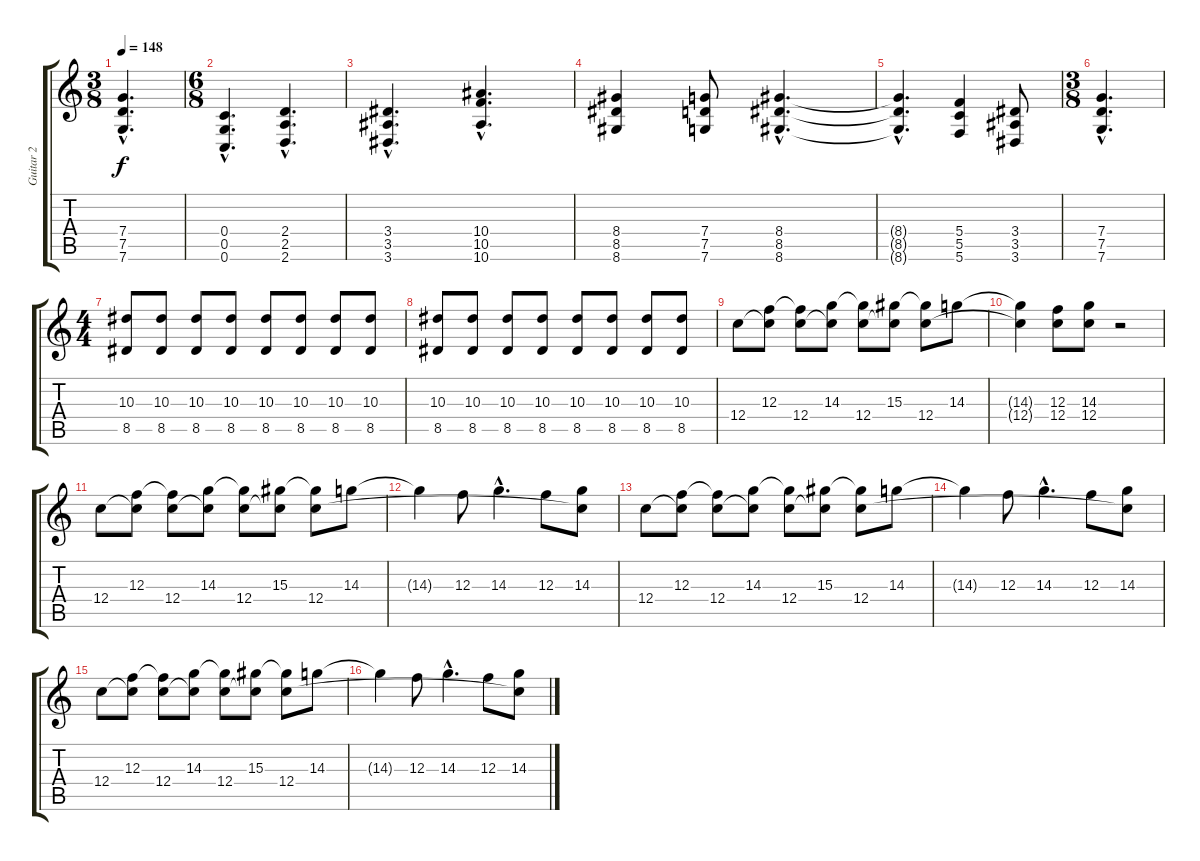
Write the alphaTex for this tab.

\track ("Guitar 2" "Guitar 2") {instrument distortionguitar}
\staff {score tabs}
\tuning (D4 A3 F3 C3 G2 C2) {hide}
\ts (3 8)
\tempo 148
\clef g2
\ks c
(7.4{hac} 7.5{hac} 7.6{hac}).4{d dy f} |
\ts (6 8)
(0.4{hac} 0.5{hac} 0.6{hac}).4{d} (2.4{hac} 2.5{hac} 2.6{hac}).4{d} |
(3.4{hac} 3.5{hac} 3.6{hac}).4{d} (10.4{hac} 10.5{hac} 10.6{hac}).4{d} |
(8.4 8.5 8.6).4 (7.4 7.5 7.6).8 (8.4{hac} 8.5{hac} 8.6{hac}).4{d} |
(8.4{hac t} 8.5{hac t} 8.6{hac t}).4{d} (5.4 5.5 5.6).4 (3.4 3.5 3.6).8 |
\ts (3 8)
(7.4{hac} 7.5{hac} 7.6{hac}).4{d} |
\ts (4 4)
(10.3 8.5).8 (10.3 8.5).8 (10.3 8.5).8 (10.3 8.5).8 (10.3 8.5).8 (10.3 8.5).8 (10.3 8.5).8 (10.3 8.5).8 |
(10.3 8.5).8 (10.3 8.5).8 (10.3 8.5).8 (10.3 8.5).8 (10.3 8.5).8 (10.3 8.5).8 (10.3 8.5).8 (10.3 8.5).8 |
12.4.8 (12.3 12.4{t}).8 (12.3{t} 12.4).8 (14.3 12.4{t}).8 (14.3{t} 12.4).8 (15.3 12.4{t}).8 (15.3{t} 12.4).8 14.3.8 |
(14.3{t} 12.4{t}).4 (12.3 12.4).8 (14.3 12.4).8 r.2 |
12.4.8 (12.3 12.4{t}).8 (12.3{t} 12.4).8 (14.3 12.4{t}).8 (14.3{t} 12.4).8 (15.3 12.4{t}).8 (15.3{t} 12.4).8 14.3.8 |
14.3{t}.4 12.3.8 14.3{hac}.4{d} 12.3.8 (14.3 12.4{t}).8 |
12.4.8 (12.3 12.4{t}).8 (12.3{t} 12.4).8 (14.3 12.4{t}).8 (14.3{t} 12.4).8 (15.3 12.4{t}).8 (15.3{t} 12.4).8 14.3.8 |
14.3{t}.4 12.3.8 14.3{hac}.4{d} 12.3.8 (14.3 12.4{t}).8 |
12.4.8 (12.3 12.4{t}).8 (12.3{t} 12.4).8 (14.3 12.4{t}).8 (14.3{t} 12.4).8 (15.3 12.4{t}).8 (15.3{t} 12.4).8 14.3.8 |
14.3{t}.4 12.3.8 14.3{hac}.4{d} 12.3.8 (14.3 12.4{t}).8
